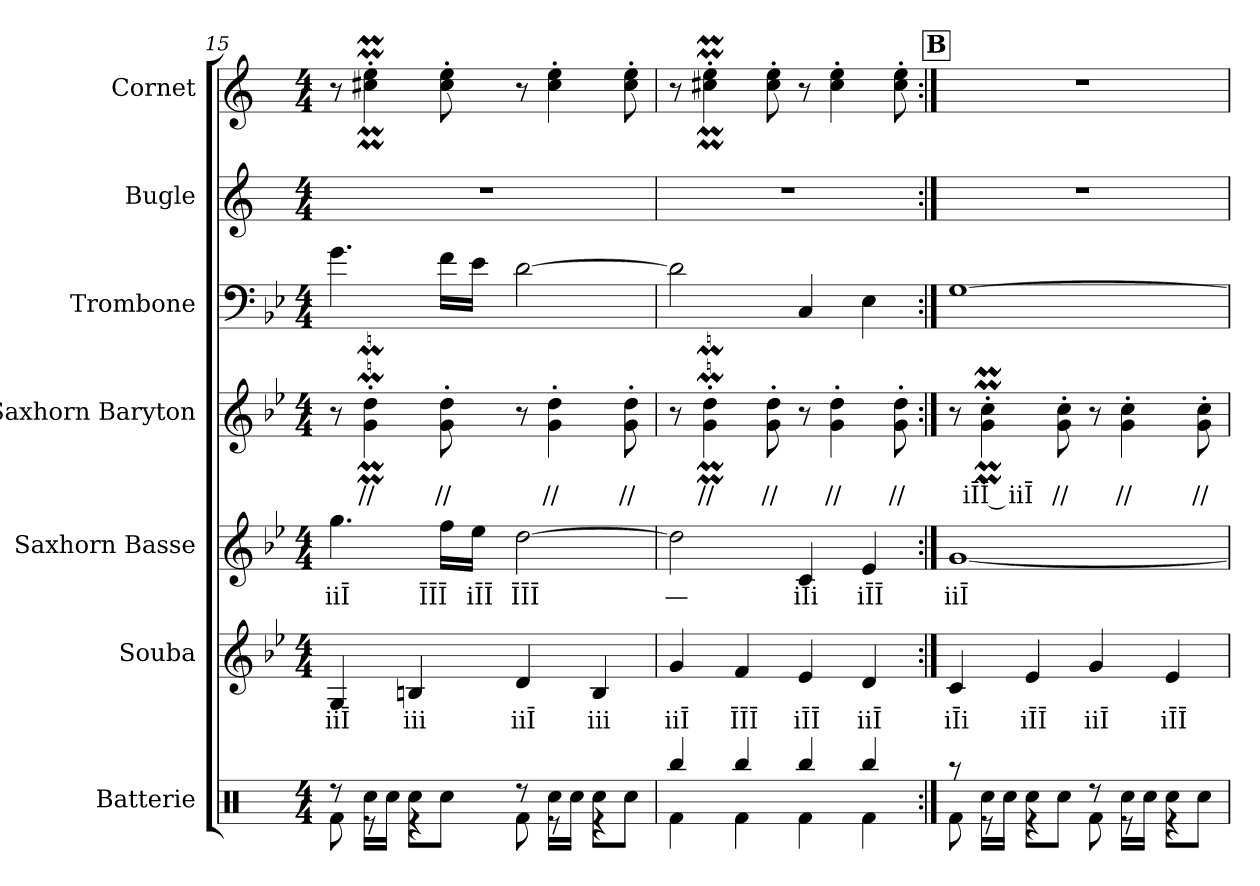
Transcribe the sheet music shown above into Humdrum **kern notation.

**kern	**kern	**text	**kern	**text	**kern	**text	**kern	**kern	**kern
*part7	*part6	*part6	*part5	*part5	*part4	*part4	*part3	*part2	*part1
*staff7	*staff6	*staff6	*staff5	*staff5	*staff4	*staff4	*staff3	*staff2	*staff1
*I"Batterie	*I"Souba	*	*I"Saxhorn Basse	*	*I"Saxhorn Baryton	*	*I"Trombone	*I"Bugle	*I"Cornet
*I'Bat.	*I'Sba.	*	*I'Bass.	*	*I'Bar.	*	*I'Tbn.	*I'Bu.	*I'Cnt.
!!LO:PB:g=z
*clefX	*clefG2	*	*clefG2	*	*clefG2	*	*clefF4	*clefG2	*clefG2
*	*ITrd15c26	*	*ITrd8c14	*	*ITrd8c14	*	*	*ITrd1c2	*ITrd1c2
*k[]	*k[b-e-]	*	*k[b-e-]	*	*k[b-e-]	*	*k[b-e-]	*k[b-e-]	*k[b-e-]
*M4/4	*M4/4	*	*M4/4	*	*M4/4	*	*M4/4	*M4/4	*M4/4
=15	=15	=15	=15	=15	=15	=15	=15	=15	=15
*^	*	*	*	*	*	*	*	*	*
!	!	!	!LO:LY:b	!	!LO:LY:b	!	!	!	!	!
8r	8Rf\	4GGG/	iiĪ	4.g\	iiĪ	8r	.	4.g\	1r	8r
!	!	!	!	!	!	!	!LO:LY:b	!	!	!
16Rcc\LL	8r	.	.	.	.	4G\M' 4d\M'	//	.	.	4bn\m' 4dd\m'
16Rcc\JJ	.	.	.	.	.	.	.	.	.	.
!	!	!	!LO:LY:b	!	!	!	!	!	!	!
8Rcc\L	4r	4BBBn/	iii	.	.	.	.	.	.	.
!	!	!	!	!	!LO:LY:b	!	!LO:LY:b	!	!	!
8Rcc\J	.	.	.	16f\LL	ĪĪĪ	8G\' 8d\'	//	16f\LL	.	8b\' 8dd\'
!	!	!	!	!	!LO:LY:b	!	!	!	!	!
.	.	.	.	16e-\JJ	iĪĪ	.	.	16e-\JJ	.	.
!	!	!	!LO:LY:b	!	!LO:LY:b	!	!	!	!	!
8r	8Rf\	4DD/	iiĪ	[2d\	ĪĪĪ	8r	.	[2d\	.	8r
!	!	!	!	!	!	!	!LO:LY:b	!	!	!
16Rcc\LL	8r	.	.	.	.	4G\' 4d\'	//	.	.	4b\' 4dd\'
16Rcc\JJ	.	.	.	.	.	.	.	.	.	.
!	!	!	!LO:LY:b	!	!	!	!	!	!	!
8Rcc\L	4r	4BBB/	iii	.	.	.	.	.	.	.
!	!	!	!	!	!	!	!LO:LY:b	!	!	!
8Rcc\J	.	.	.	.	.	8G\' 8d\'	//	.	.	8b\' 8dd\'
=16	=16	=16	=16	=16	=16	=16	=16	=16	=16	=16
!	!	!	!LO:LY:b	!	!LO:LY:b	!	!	!	!	!
4Rbb/	4Rf\	4GG/	iiĪ	2d\]	—	8r	.	2d\]	1r	8r
!	!	!	!	!	!	!	!LO:LY:b	!	!	!
.	.	.	.	.	.	4G\M' 4d\M'	//	.	.	4bn\m' 4dd\m'
!	!	!	!LO:LY:b	!	!	!	!	!	!	!
4Rbb/	4Rf\	4FF/	ĪĪĪ	.	.	.	.	.	.	.
!	!	!	!	!	!	!	!LO:LY:b	!	!	!
.	.	.	.	.	.	8G\' 8d\'	//	.	.	8b\' 8dd\'
!	!	!	!LO:LY:b	!	!LO:LY:b	!	!	!	!	!
4Rbb/	4Rf\	4EE-/	iĪĪ	4C/	iĪi	8r	.	4C/	.	8r
!	!	!	!	!	!	!	!LO:LY:b	!	!	!
.	.	.	.	.	.	4G\' 4d\'	//	.	.	4b\' 4dd\'
!	!	!	!LO:LY:b	!	!LO:LY:b	!	!	!	!	!
4Rbb/	4Rf\	4DD/	iiĪ	4E-/	iĪĪ	.	.	4E-\	.	.
!	!	!	!	!	!	!	!LO:LY:b	!	!	!
.	.	.	.	.	.	8G\' 8d\'	//	.	.	8b\' 8dd\'
!!LO:REH:place=s1:a:B:fs=14:t=B
=17:|!	=17:|!	=17:|!	=17:|!	=17:|!	=17:|!	=17:|!	=17:|!	=17:|!	=17:|!	=17:|!
!	!	!	!LO:LY:b	!	!LO:LY:b	!	!	!	!	!
8r	8Rf\	4CC/	iĪi	[1G	iiĪ	8r	.	[1G	1r	1r
!	!	!	!	!	!	!	!LO:LY:b	!	!	!
16Rcc\LL	8r	.	.	.	.	4G\M' 4c\M'	iĪĪ iiĪ	.	.	.
16Rcc\JJ	.	.	.	.	.	.	.	.	.	.
!	!	!	!LO:LY:b	!	!	!	!	!	!	!
8Rcc\L	4r	4EE-/	iĪĪ	.	.	.	.	.	.	.
!	!	!	!	!	!	!	!LO:LY:b	!	!	!
8Rcc\J	.	.	.	.	.	8G\' 8c\'	//	.	.	.
!	!	!	!LO:LY:b	!	!	!	!	!	!	!
8r	8Rf\	4GG/	iiĪ	.	.	8r	.	.	.	.
!	!	!	!	!	!	!	!LO:LY:b	!	!	!
16Rcc\LL	8r	.	.	.	.	4G\' 4c\'	//	.	.	.
16Rcc\JJ	.	.	.	.	.	.	.	.	.	.
!	!	!	!LO:LY:b	!	!	!	!	!	!	!
8Rcc\L	4r	4EE-/	iĪĪ	.	.	.	.	.	.	.
!	!	!	!	!	!	!	!LO:LY:b	!	!	!
8Rcc\J	.	.	.	.	.	8G\' 8c\'	//	.	.	.
*v	*v	*	*	*	*	*	*	*	*	*
=	=	=	=	=	=	=	=	=	=
*-	*-	*-	*-	*-	*-	*-	*-	*-	*-
